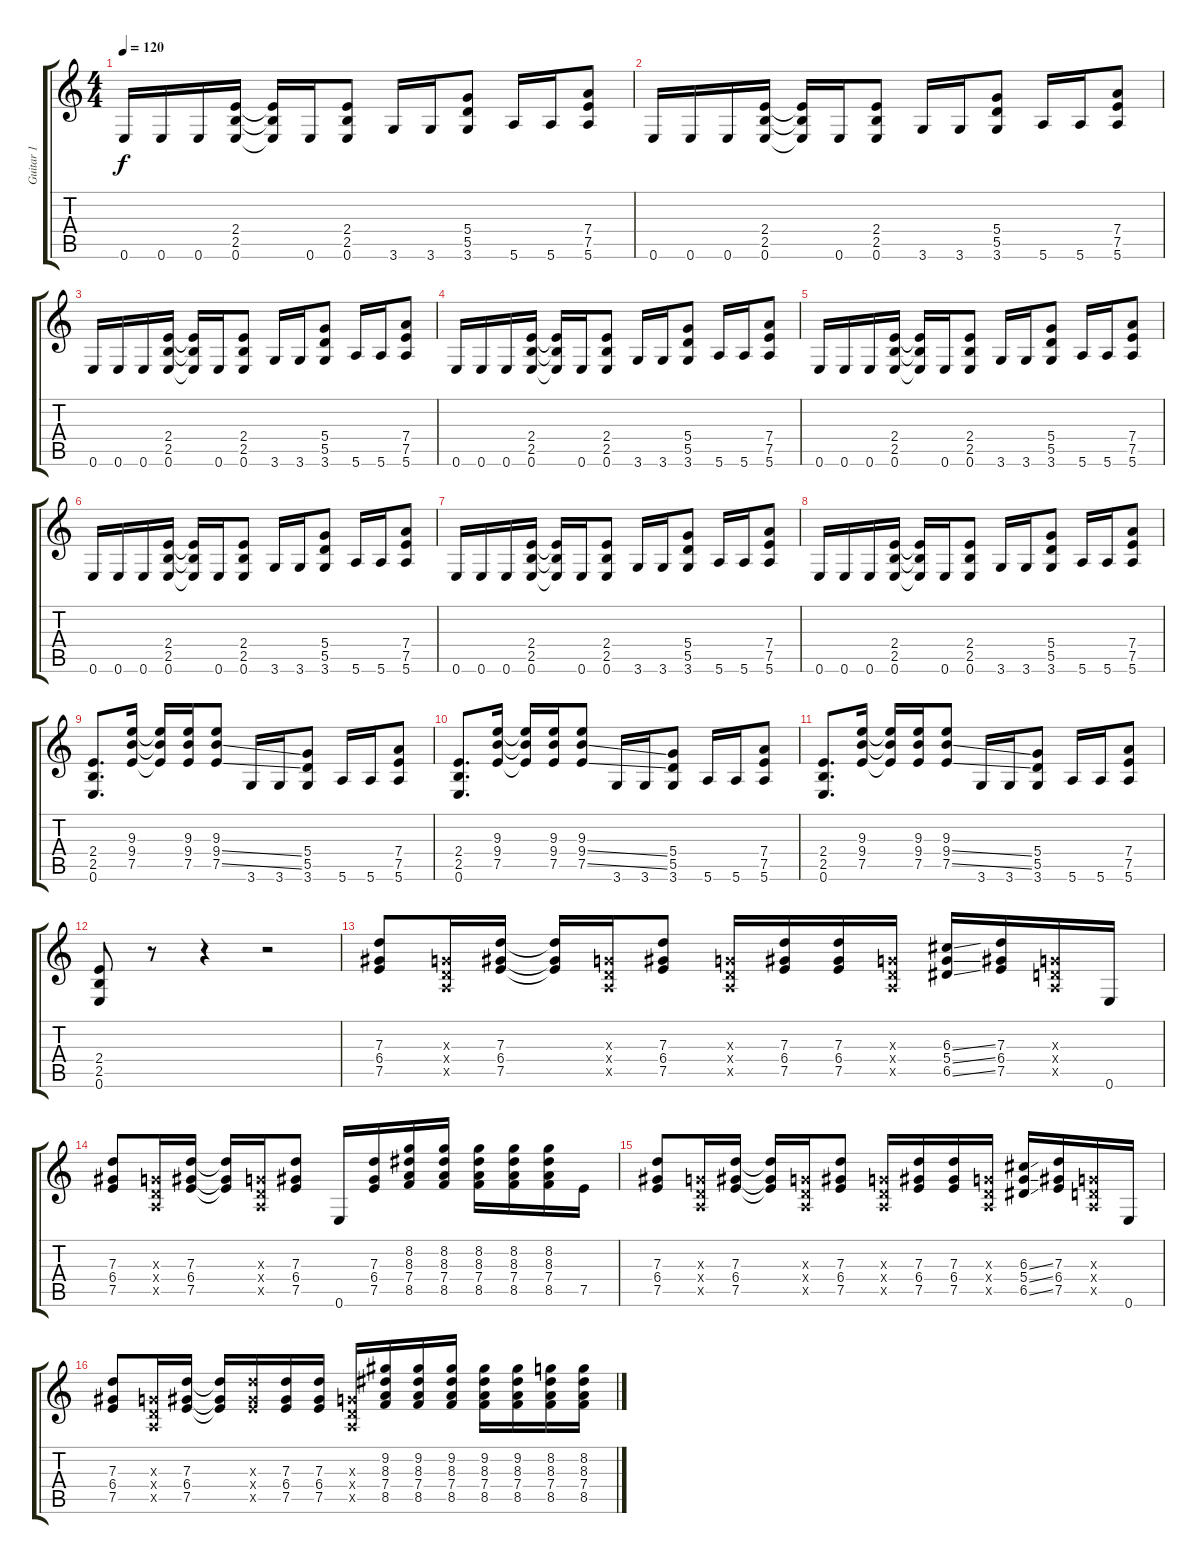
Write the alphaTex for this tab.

\track ("Guitar 1" "Guitar 1") {instrument distortionguitar}
\staff {score tabs}
\tuning (E4 B3 G3 D3 A2 E2) {hide}
\ts (4 4)
\tempo 120
\clef g2
\ks c
0.6.16{dy f} 0.6.16 0.6.16 (2.4 2.5 0.6).16 (2.4{t} 2.5{t} 0.6{t}).16 0.6.16 (2.4 2.5 0.6).8 3.6.16 3.6.16 (5.4 5.5 3.6).8 5.6.16 5.6.16 (7.4 7.5 5.6).8 |
0.6.16 0.6.16 0.6.16 (2.4 2.5 0.6).16 (2.4{t} 2.5{t} 0.6{t}).16 0.6.16 (2.4 2.5 0.6).8 3.6.16 3.6.16 (5.4 5.5 3.6).8 5.6.16 5.6.16 (7.4 7.5 5.6).8 |
0.6.16 0.6.16 0.6.16 (2.4 2.5 0.6).16 (2.4{t} 2.5{t} 0.6{t}).16 0.6.16 (2.4 2.5 0.6).8 3.6.16 3.6.16 (5.4 5.5 3.6).8 5.6.16 5.6.16 (7.4 7.5 5.6).8 |
0.6.16 0.6.16 0.6.16 (2.4 2.5 0.6).16 (2.4{t} 2.5{t} 0.6{t}).16 0.6.16 (2.4 2.5 0.6).8 3.6.16 3.6.16 (5.4 5.5 3.6).8 5.6.16 5.6.16 (7.4 7.5 5.6).8 |
0.6.16 0.6.16 0.6.16 (2.4 2.5 0.6).16 (2.4{t} 2.5{t} 0.6{t}).16 0.6.16 (2.4 2.5 0.6).8 3.6.16 3.6.16 (5.4 5.5 3.6).8 5.6.16 5.6.16 (7.4 7.5 5.6).8 |
0.6.16 0.6.16 0.6.16 (2.4 2.5 0.6).16 (2.4{t} 2.5{t} 0.6{t}).16 0.6.16 (2.4 2.5 0.6).8 3.6.16 3.6.16 (5.4 5.5 3.6).8 5.6.16 5.6.16 (7.4 7.5 5.6).8 |
0.6.16 0.6.16 0.6.16 (2.4 2.5 0.6).16 (2.4{t} 2.5{t} 0.6{t}).16 0.6.16 (2.4 2.5 0.6).8 3.6.16 3.6.16 (5.4 5.5 3.6).8 5.6.16 5.6.16 (7.4 7.5 5.6).8 |
0.6.16 0.6.16 0.6.16 (2.4 2.5 0.6).16 (2.4{t} 2.5{t} 0.6{t}).16 0.6.16 (2.4 2.5 0.6).8 3.6.16 3.6.16 (5.4 5.5 3.6).8 5.6.16 5.6.16 (7.4 7.5 5.6).8 |
(2.4 2.5 0.6).8{d} (9.3 9.4 7.5).16 (9.3{t} 9.4{t} 7.5{t}).16 (9.3 9.4 7.5).16 (9.3 9.4{ss} 7.5{ss}).8 3.6.16 3.6.16 (5.4 5.5 3.6).8 5.6.16 5.6.16 (7.4 7.5 5.6).8 |
(2.4 2.5 0.6).8{d} (9.3 9.4 7.5).16 (9.3{t} 9.4{t} 7.5{t}).16 (9.3 9.4 7.5).16 (9.3 9.4{ss} 7.5{ss}).8 3.6.16 3.6.16 (5.4 5.5 3.6).8 5.6.16 5.6.16 (7.4 7.5 5.6).8 |
(2.4 2.5 0.6).8{d} (9.3 9.4 7.5).16 (9.3{t} 9.4{t} 7.5{t}).16 (9.3 9.4 7.5).16 (9.3 9.4{ss} 7.5{ss}).8 3.6.16 3.6.16 (5.4 5.5 3.6).8 5.6.16 5.6.16 (7.4 7.5 5.6).8 |
(2.4 2.5 0.6).8 r.8 r.4 r.2 |
(7.3 6.4 7.5).8 (0.3{x} 0.4{x} 0.5{x}).16 (7.3 6.4 7.5).16 (7.3{t} 6.4{t} 7.5{t}).16 (0.3{x} 0.4{x} 0.5{x}).16 (7.3 6.4 7.5).8 (0.3{x} 0.4{x} 0.5{x}).16 (7.3 6.4 7.5).16 (7.3 6.4 7.5).16 (0.3{x} 0.4{x} 0.5{x}).16 (6.3{ss} 5.4{ss} 6.5{ss}).16 (7.3 6.4 7.5).16 (0.3{x} 0.4{x} 0.5{x}).16 0.6.16 |
(7.3 6.4 7.5).8 (0.3{x} 0.4{x} 0.5{x}).16 (7.3 6.4 7.5).16 (7.3{t} 6.4{t} 7.5{t}).16 (0.3{x} 0.4{x} 0.5{x}).16 (7.3 6.4 7.5).8 0.6.16 (7.3 6.4 7.5).16 (8.2 8.3 7.4 8.5).16 (8.2 8.3 7.4 8.5).16 (8.2 8.3 7.4 8.5).16 (8.2 8.3 7.4 8.5).16 (8.2 8.3 7.4 8.5).16 7.5.16 |
(7.3 6.4 7.5).8 (0.3{x} 0.4{x} 0.5{x}).16 (7.3 6.4 7.5).16 (7.3{t} 6.4{t} 7.5{t}).16 (0.3{x} 0.4{x} 0.5{x}).16 (7.3 6.4 7.5).8 (0.3{x} 0.4{x} 0.5{x}).16 (7.3 6.4 7.5).16 (7.3 6.4 7.5).16 (0.3{x} 0.4{x} 0.5{x}).16 (6.3{ss} 5.4{ss} 6.5{ss}).16 (7.3 6.4 7.5).16 (0.3{x} 0.4{x} 0.5{x}).16 0.6.16 |
(7.3 6.4 7.5).8 (0.3{x} 0.4{x} 0.5{x}).16 (7.3 6.4 7.5).16 (7.3{t} 6.4{t} 7.5{t}).16 (7.3{x} 6.4{x} 7.5{x}).16 (7.3 6.4 7.5).16 (7.3 6.4 7.5).16 (0.3{x} 0.4{x} 0.5{x}).16 (9.2 8.3 7.4 8.5).16 (9.2 8.3 7.4 8.5).16 (9.2 8.3 7.4 8.5).16 (9.2 8.3 7.4 8.5).16 (9.2 8.3 7.4 8.5).16 (8.2 8.3 7.4 8.5).16 (8.2 8.3 7.4 8.5).16
